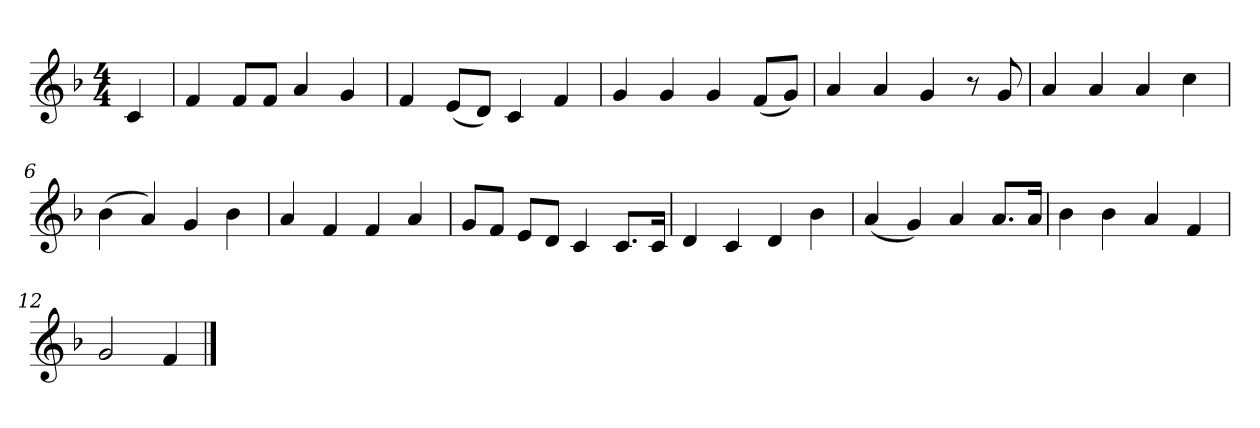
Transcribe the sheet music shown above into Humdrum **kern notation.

**kern
*part1
*staff1
*k[b-]
*M4/4
*MM120
=
4c
=1
4f
8fL
8fJ
4a
4g
=2
4f
(8eL
8dJ)
4c
4f
=3
4g
4g
4g
(8fL
8gJ)
=4
4a
4a
4g
8r
8g
=5
4a
4a
4a
4cc
=6
(4b-
4a)
4g
4b-
=7
4a
4f
4f
4a
=8
8gL
8fJ
8eL
8dJ
4c
8.cL
16cJk
=9
4d
4c
4d
4b-
=10
(4a
4g)
4a
8.aL
16aJk
=11
4b-
4b-
4a
4f
=12
2g
4f
==
*-
